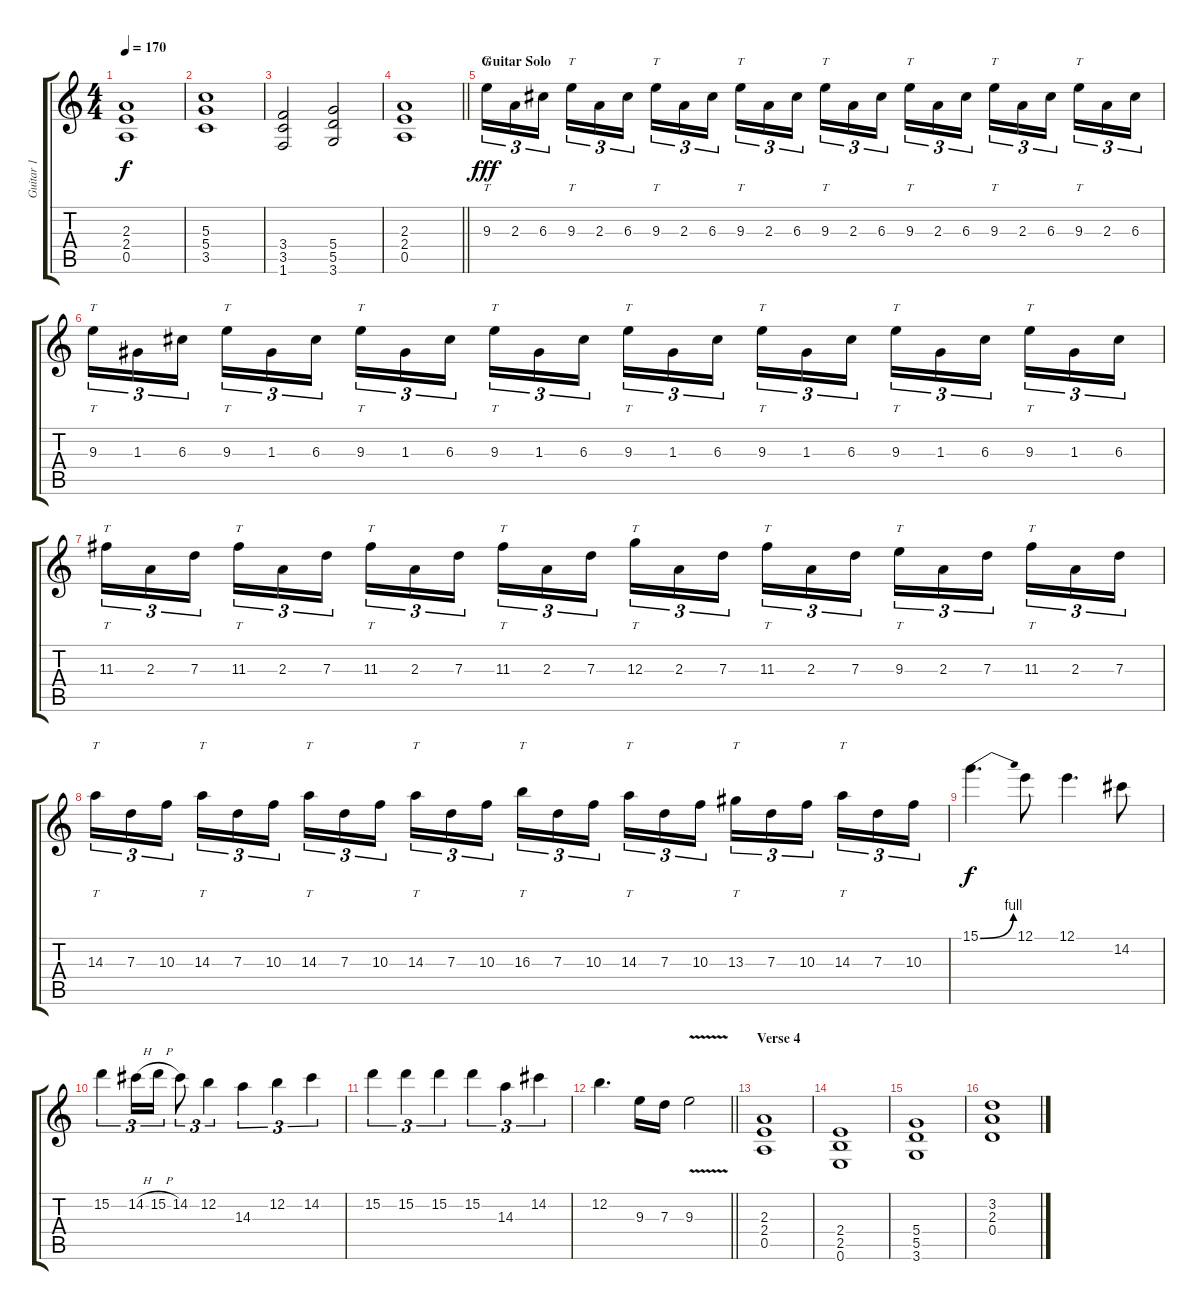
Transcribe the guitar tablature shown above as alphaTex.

\track ("Guitar 1" "Guitar 1") {instrument distortionguitar}
\staff {score tabs}
\tuning (E4 B3 G3 D3 A2 E2) {hide}
\ts (4 4)
\tempo 170
\clef g2
\ks c
(2.3 2.4 0.5).1{dy f} |
(5.3 5.4 3.5).1 |
(3.4 3.5 1.6).2 (5.4 5.5 3.6).2 |
\barLineRight lightlight
(2.3 2.4 0.5).1 |
\section ("" "Guitar Solo")
9.3.16{tt tu (3 2) dy fff balance 8} 2.3.16{tu (3 2)} 6.3.16{tu (3 2) beam splitsecondary} 9.3.16{tt tu (3 2)} 2.3.16{tu (3 2)} 6.3.16{tu (3 2)} 9.3.16{tt tu (3 2)} 2.3.16{tu (3 2)} 6.3.16{tu (3 2) beam splitsecondary} 9.3.16{tt tu (3 2)} 2.3.16{tu (3 2)} 6.3.16{tu (3 2)} 9.3.16{tt tu (3 2)} 2.3.16{tu (3 2)} 6.3.16{tu (3 2) beam splitsecondary} 9.3.16{tt tu (3 2)} 2.3.16{tu (3 2)} 6.3.16{tu (3 2)} 9.3.16{tt tu (3 2)} 2.3.16{tu (3 2)} 6.3.16{tu (3 2) beam splitsecondary} 9.3.16{tt tu (3 2)} 2.3.16{tu (3 2)} 6.3.16{tu (3 2)} |
9.3.16{tt tu (3 2)} 1.3.16{tu (3 2)} 6.3.16{tu (3 2) beam splitsecondary} 9.3.16{tt tu (3 2)} 1.3.16{tu (3 2)} 6.3.16{tu (3 2)} 9.3.16{tt tu (3 2)} 1.3.16{tu (3 2)} 6.3.16{tu (3 2) beam splitsecondary} 9.3.16{tt tu (3 2)} 1.3.16{tu (3 2)} 6.3.16{tu (3 2)} 9.3.16{tt tu (3 2)} 1.3.16{tu (3 2)} 6.3.16{tu (3 2) beam splitsecondary} 9.3.16{tt tu (3 2)} 1.3.16{tu (3 2)} 6.3.16{tu (3 2)} 9.3.16{tt tu (3 2)} 1.3.16{tu (3 2)} 6.3.16{tu (3 2) beam splitsecondary} 9.3.16{tt tu (3 2)} 1.3.16{tu (3 2)} 6.3.16{tu (3 2)} |
11.3.16{tt tu (3 2)} 2.3.16{tu (3 2)} 7.3.16{tu (3 2) beam splitsecondary} 11.3.16{tt tu (3 2)} 2.3.16{tu (3 2)} 7.3.16{tu (3 2)} 11.3.16{tt tu (3 2)} 2.3.16{tu (3 2)} 7.3.16{tu (3 2) beam splitsecondary} 11.3.16{tt tu (3 2)} 2.3.16{tu (3 2)} 7.3.16{tu (3 2)} 12.3.16{tt tu (3 2)} 2.3.16{tu (3 2)} 7.3.16{tu (3 2) beam splitsecondary} 11.3.16{tt tu (3 2)} 2.3.16{tu (3 2)} 7.3.16{tu (3 2)} 9.3.16{tt tu (3 2)} 2.3.16{tu (3 2)} 7.3.16{tu (3 2) beam splitsecondary} 11.3.16{tt tu (3 2)} 2.3.16{tu (3 2)} 7.3.16{tu (3 2)} |
14.3.16{tt tu (3 2)} 7.3.16{tu (3 2)} 10.3.16{tu (3 2) beam splitsecondary} 14.3.16{tt tu (3 2)} 7.3.16{tu (3 2)} 10.3.16{tu (3 2)} 14.3.16{tt tu (3 2)} 7.3.16{tu (3 2)} 10.3.16{tu (3 2) beam splitsecondary} 14.3.16{tt tu (3 2)} 7.3.16{tu (3 2)} 10.3.16{tu (3 2)} 16.3.16{tt tu (3 2)} 7.3.16{tu (3 2)} 10.3.16{tu (3 2) beam splitsecondary} 14.3.16{tt tu (3 2)} 7.3.16{tu (3 2)} 10.3.16{tu (3 2)} 13.3.16{tt tu (3 2)} 7.3.16{tu (3 2)} 10.3.16{tu (3 2) beam splitsecondary} 14.3.16{tt tu (3 2)} 7.3.16{tu (3 2)} 10.3.16{tu (3 2)} |
15.1{be (bend 0 0 60 4)}.4{d dy f} 12.1.8 12.1.4{d} 14.2.8 |
15.2.4{tu (3 2)} 14.2{h}.16{tu (3 2)} 15.2{h}.16{tu (3 2)} 14.2.8{tu (3 2)} 12.2.4{tu (3 2)} 14.3.4{tu (3 2)} 12.2.4{tu (3 2)} 14.2.4{tu (3 2)} |
15.2.4{tu (3 2)} 15.2.4{tu (3 2)} 15.2.4{tu (3 2)} 15.2.4{tu (3 2)} 14.3.4{tu (3 2)} 14.2.4{tu (3 2)} |
\barLineRight lightlight
12.2.4{d} 9.3.16 7.3.16 9.3{v}.2 |
\section ("" "Verse 4")
(2.3 2.4 0.5).1{balance 2} |
(2.4 2.5 0.6).1 |
(5.4 5.5 3.6).1 |
(3.2 2.3 0.4).1
